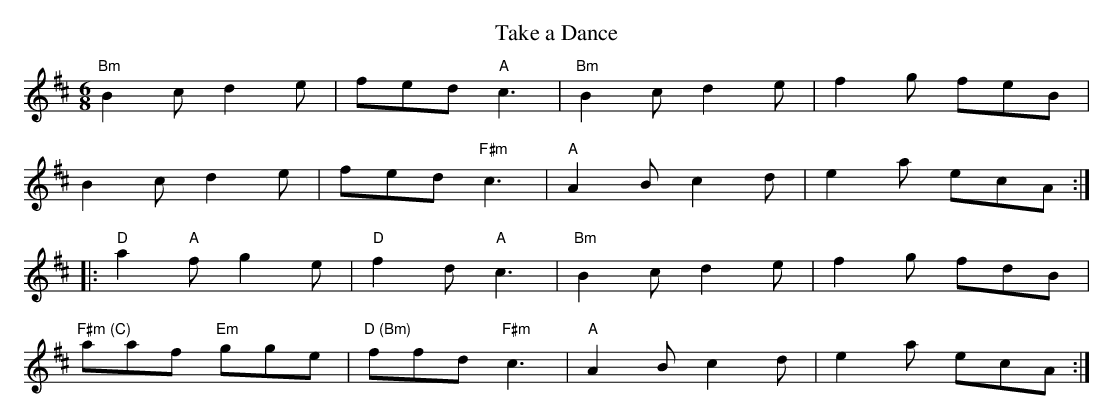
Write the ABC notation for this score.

X:1
T:Take a Dance
M:6/8
L:1/8
K:D
"Bm" B2 c d2 e | fed "A" c3 | "Bm" B2 c d2 e | f2 g feB |
B2 c d2 e | fed "F#m"c3 | "A"A2 B c2 d | e2 a ecA :|
|: "D" a2 "A" f g2 e | "D" f2 d "A" c3 | "Bm" B2 c d2 e | f2 g fdB |
"F#m (C)" aaf "Em" gge | "D (Bm)" ffd "F#m"c3 | "A" A2 B c2 d | e2 a ecA :|
